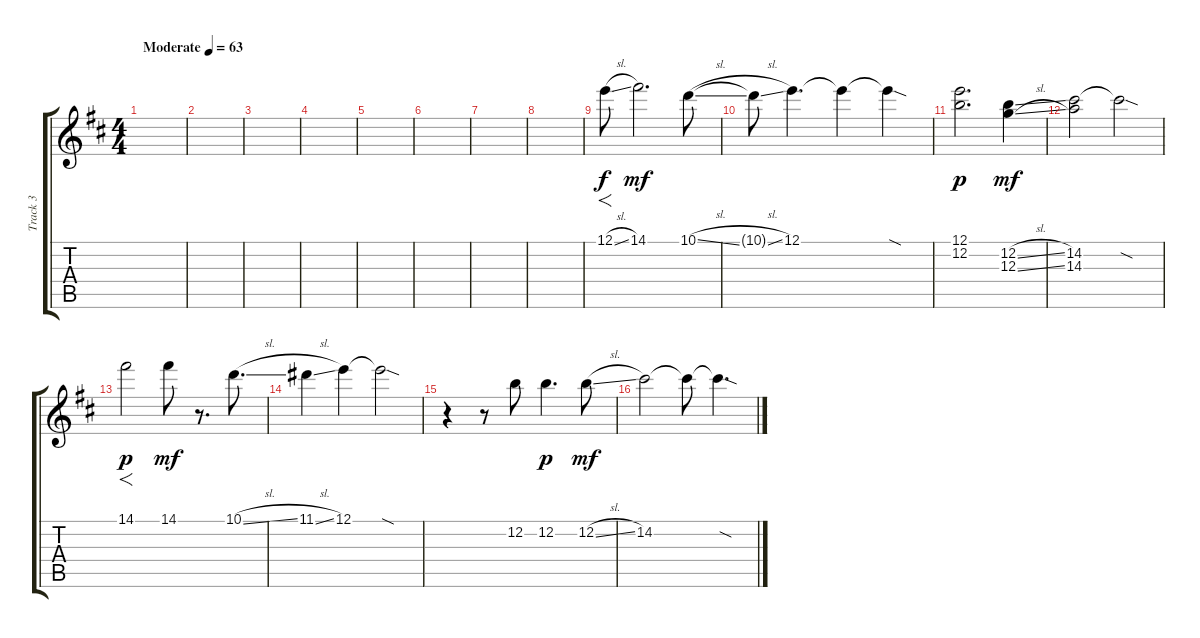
\track ("Track 3" "Track 3") {instrument electricguitarjazz}
\staff {score tabs}
\tuning (E4 B3 G3 D3 A2 E2) {hide}
\ts (4 4)
\tempo (63 "Moderate")
\clef g2
\ks d
|
|
|
|
|
|
|
|
12.1{sl}.8{f} 14.1.2{d dy mf} 10.1{sl}.8 |
10.1{sl t}.8 12.1.4{d} 12.1{t}.4 12.1{sod t}.4 |
(12.1 12.2).2{d dy p} (12.2{sl} 12.3{sl}).4{dy mf} |
(14.2 14.3).2 14.2{sod t}.2 |
14.1.2{f dy p} 14.1.8{dy mf} r.8{d} 10.1{sl}.8{d} |
11.1{sl}.4 12.1.4 12.1{sod t}.2 |
r.4 r.8 12.2.8 12.2.4{d dy p} 12.2{sl}.8{dy mf} |
14.2.2 14.2{t}.8 14.2{sod t}.4{d}
